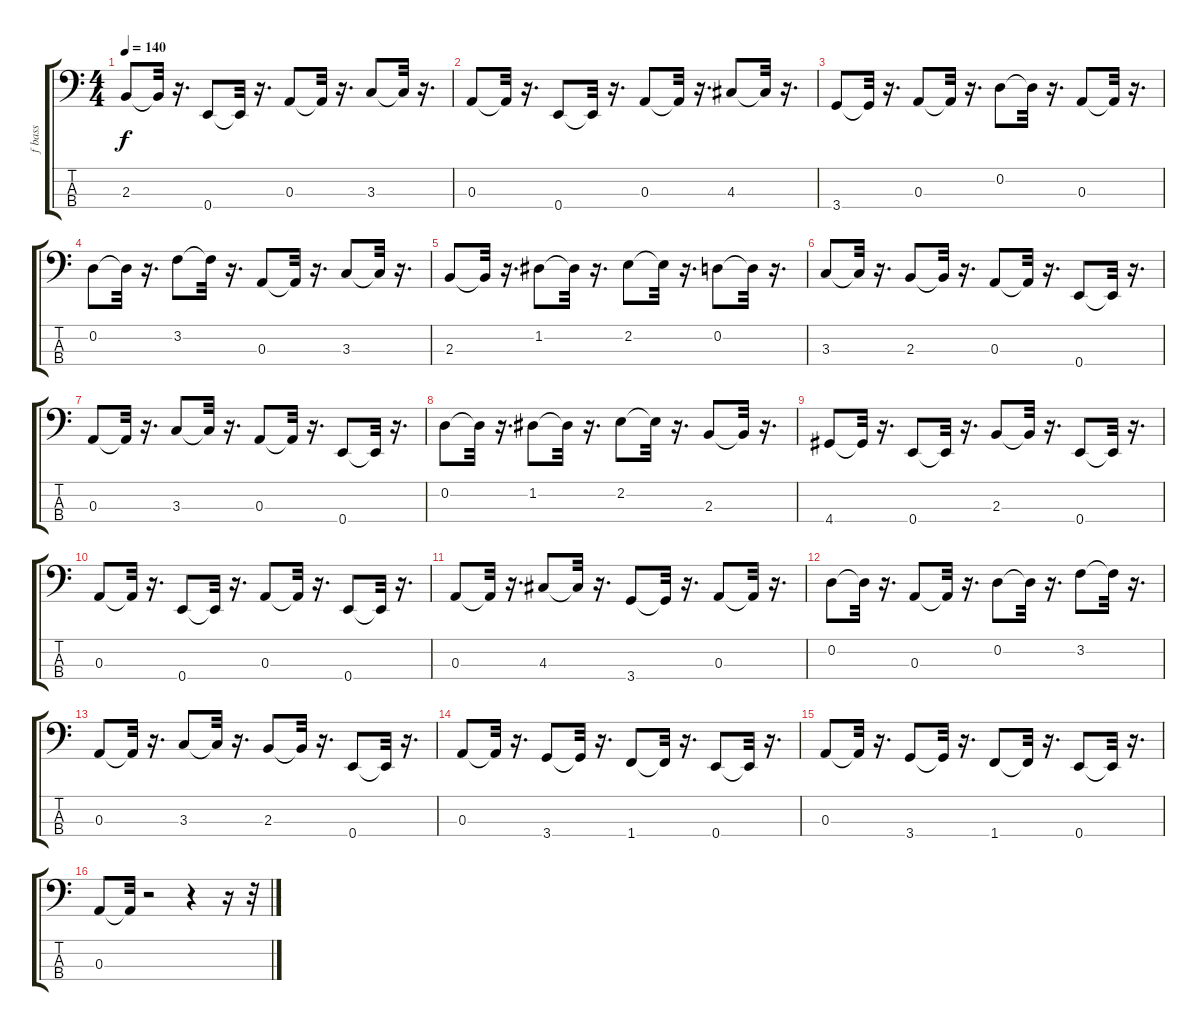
\track ("f bass" "f bass") {instrument electricbassfinger}
\staff {score tabs}
\tuning (G2 D2 A1 E1) {hide}
\ts (4 4)
\tempo 140
\clef f4
\ks c
2.3.8{dy f} 2.3{t}.32 r.16{d} 0.4.8 0.4{t}.32 r.16{d} 0.3.8 0.3{t}.32 r.16{d} 3.3.8 3.3{t}.32 r.16{d} |
0.3.8 0.3{t}.32 r.16{d} 0.4.8 0.4{t}.32 r.16{d} 0.3.8 0.3{t}.32 r.16{d} 4.3.8 4.3{t}.32 r.16{d} |
3.4.8 3.4{t}.32 r.16{d} 0.3.8 0.3{t}.32 r.16{d} 0.2.8 0.2{t}.32 r.16{d} 0.3.8 0.3{t}.32 r.16{d} |
0.2.8 0.2{t}.32 r.16{d} 3.2.8 3.2{t}.32 r.16{d} 0.3.8 0.3{t}.32 r.16{d} 3.3.8 3.3{t}.32 r.16{d} |
2.3.8 2.3{t}.32 r.16{d} 1.2.8 1.2{t}.32 r.16{d} 2.2.8 2.2{t}.32 r.16{d} 0.2.8 0.2{t}.32 r.16{d} |
3.3.8 3.3{t}.32 r.16{d} 2.3.8 2.3{t}.32 r.16{d} 0.3.8 0.3{t}.32 r.16{d} 0.4.8 0.4{t}.32 r.16{d} |
0.3.8 0.3{t}.32 r.16{d} 3.3.8 3.3{t}.32 r.16{d} 0.3.8 0.3{t}.32 r.16{d} 0.4.8 0.4{t}.32 r.16{d} |
0.2.8 0.2{t}.32 r.16{d} 1.2.8 1.2{t}.32 r.16{d} 2.2.8 2.2{t}.32 r.16{d} 2.3.8 2.3{t}.32 r.16{d} |
4.4.8 4.4{t}.32 r.16{d} 0.4.8 0.4{t}.32 r.16{d} 2.3.8 2.3{t}.32 r.16{d} 0.4.8 0.4{t}.32 r.16{d} |
0.3.8 0.3{t}.32 r.16{d} 0.4.8 0.4{t}.32 r.16{d} 0.3.8 0.3{t}.32 r.16{d} 0.4.8 0.4{t}.32 r.16{d} |
0.3.8 0.3{t}.32 r.16{d} 4.3.8 4.3{t}.32 r.16{d} 3.4.8 3.4{t}.32 r.16{d} 0.3.8 0.3{t}.32 r.16{d} |
0.2.8 0.2{t}.32 r.16{d} 0.3.8 0.3{t}.32 r.16{d} 0.2.8 0.2{t}.32 r.16{d} 3.2.8 3.2{t}.32 r.16{d} |
0.3.8 0.3{t}.32 r.16{d} 3.3.8 3.3{t}.32 r.16{d} 2.3.8 2.3{t}.32 r.16{d} 0.4.8 0.4{t}.32 r.16{d} |
0.3.8 0.3{t}.32 r.16{d} 3.4.8 3.4{t}.32 r.16{d} 1.4.8 1.4{t}.32 r.16{d} 0.4.8 0.4{t}.32 r.16{d} |
0.3.8 0.3{t}.32 r.16{d} 3.4.8 3.4{t}.32 r.16{d} 1.4.8 1.4{t}.32 r.16{d} 0.4.8 0.4{t}.32 r.16{d} |
0.3.8 0.3{t}.32 r.2 r.4 r.16 r.32
